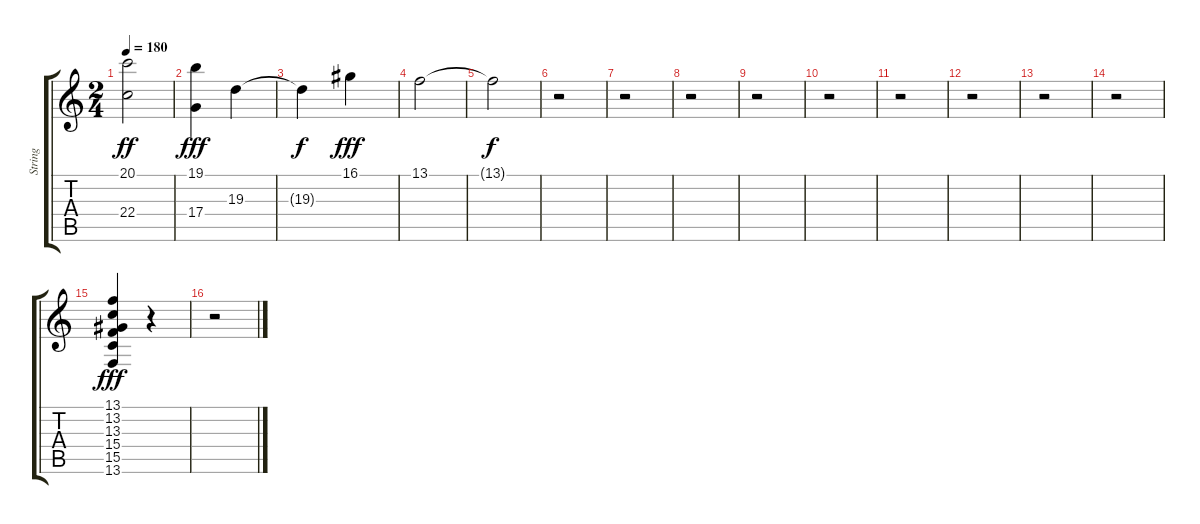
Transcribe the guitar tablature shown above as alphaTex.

\track ("String" "String") {instrument stringensemble1}
\staff {score tabs}
\tuning (E4 B3 G3 D3 A2 E2) {hide}
\ts (2 4)
\tempo 180
\clef g2
\ks c
(20.1 22.4).2{dy ff} |
(19.1 17.4).4{dy fff} 19.3.4 |
19.3{t}.4{dy f} 16.1.4{dy fff} |
13.1.2 |
13.1{t}.2{dy f} |
r.2 |
r.2 |
r.2 |
r.2 |
r.2 |
r.2 |
r.2 |
r.2 |
r.2 |
(13.1 13.2 13.3 15.4 15.5 13.6).4{dy fff} r.4 |
r.2
